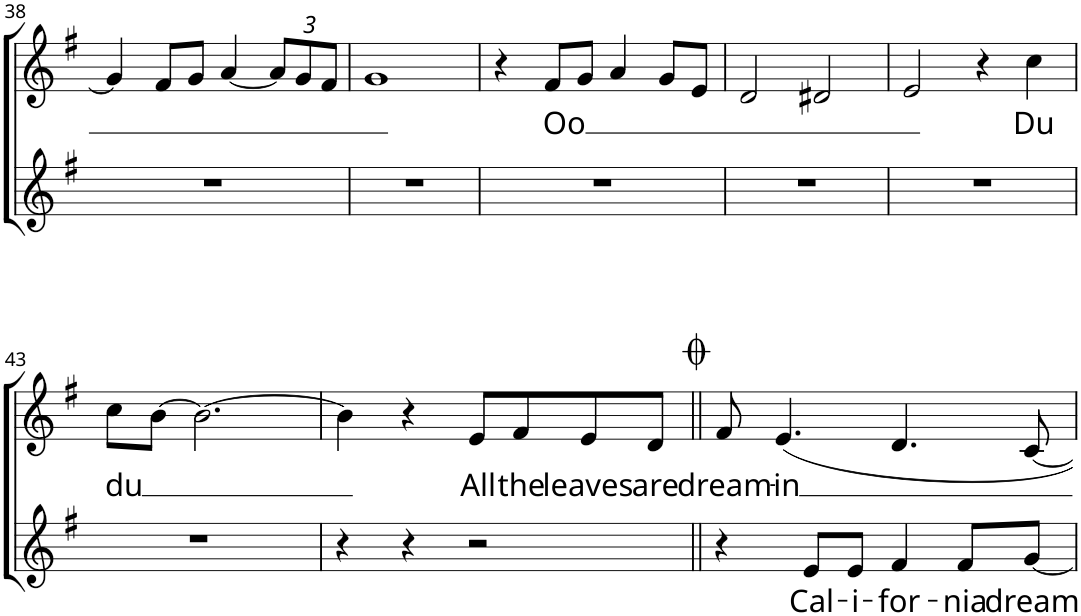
**kern	**text	**kern	**text
*part2	*part2	*part1	*part1
*staff2	*staff2	*staff1	*staff1
*I"Soprano	*	*I"Alto	*
!!LO:PB:g=z
*clefG2	*	*clefG2	*
*k[f#]	*	*k[f#]	*
*M4/4	*	*M4/4	*
=38	=38	=38	=38
1r	.	4g/]	.
.	.	8f#/L	.
.	.	8g/J	.
.	.	[4a/	.
*	*	*Xbrackettup	*
.	.	12a/L]	.
.	.	12g/	.
.	.	12f#/J	.
=39	=39	=39	=39
1r	.	1g	.
=40	=40	=40	=40
1r	.	4r	.
!	!	!	!LO:LY:b
.	.	8f#/L	-Oo
.	.	8g/J	.
.	.	4a/	.
.	.	8g/L	.
.	.	8e/J	.
=41	=41	=41	=41
1r	.	2d/	.
.	.	2d#X/	.
=42	=42	=42	=42
1r	.	2e/	.
.	.	4r	.
!	!	!	!LO:LY:b
.	.	4cc\	Du
!!LO:LB:g=z
=43	=43	=43	=43
!	!	!	!LO:LY:b
1r	.	8cc\L	-du
.	.	[8b\J	.
.	.	2.b\_	.
=44	=44	=44	=44
4r	.	4b\]	.
4r	.	4r	.
!	!	!	!LO:LY:b
2r	.	8e/L	All
!	!	!	!LO:LY:b
.	.	8f#/	the
!	!	!	!LO:LY:b
.	.	8e/	leaves
!	!	!	!LO:LY:b
.	.	8d/J	are
=45||	=45||	=45||	=45||
!	!	!	!LO:LY:b
4r	.	8f#/	dream-
!	!	!	!LO:LY:b
.	.	4.e/	-in
!	!LO:LY:b	!	!
8e/L	Cal-	.	.
!	!LO:LY:b	!	!
8e/J	-i-	.	.
!	!LO:LY:b	!	!
4f#/	-for-	4.d/	.
!	!LO:LY:b	!	!
8f#/L	-nia	.	.
!	!LO:LY:b	!	!
[8g/J	dream	[8c/	.
=	=	=	=
*-	*-	*-	*-
